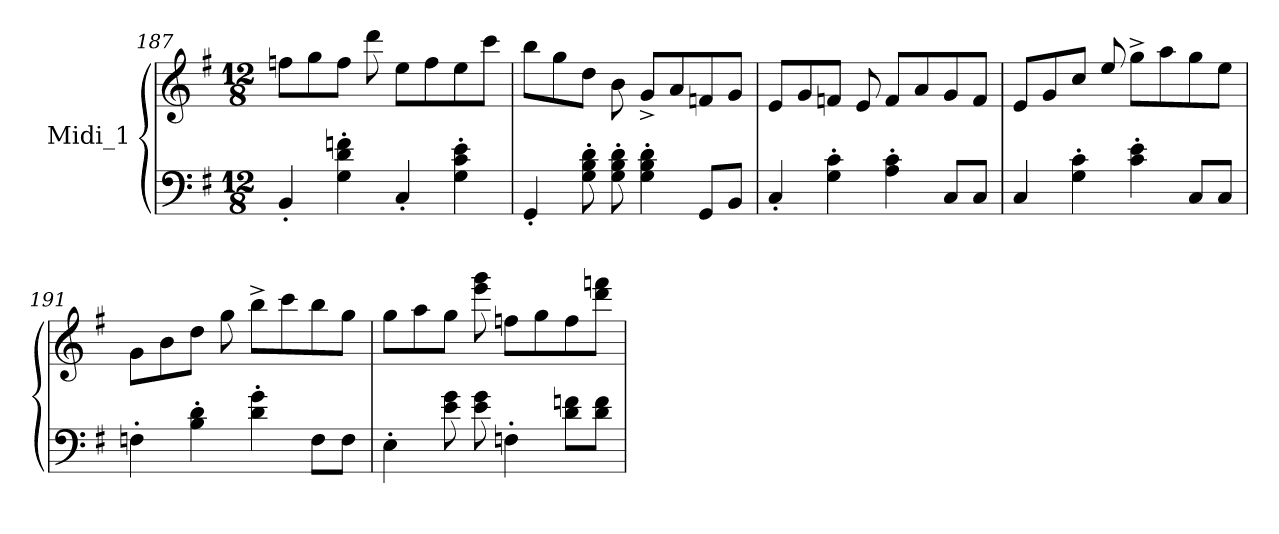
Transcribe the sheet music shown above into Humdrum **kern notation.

**kern	**kern
*part1	*part1
*staff2	*staff1
*I"Midi_1	*
*clefF4	*clefG2
*k[f#]	*k[f#]
*G:	*G:
*M12/8	*M12/8
=187	=187
4BB'/	8ffn\L
.	8gg\
4G\' 4d\' 4fn\'	8ff\J
.	8ddd\
4C'/	8ee\L
.	8ff\
4G\' 4c\' 4e\'	8ee\
.	8ccc\J
!!LO:PB:g=z
=188	=188
4GG'/	8bb\L
.	8gg\
8G\' 8B\' 8d\'	8dd\J
8G\' 8B\' 8d\'	8b\
4G\' 4B\' 4d\'	8g^/L
.	8a/
8GG/L	8fn/
8BB/J	8g/J
=189	=189
4C'/	8e/L
.	8g/
4G\' 4c\'	8fn/J
.	8e/
4A\' 4c\'	8f/L
.	8a/
8C/L	8g/
8C/J	8f/J
=190	=190
4C/	8e/L
.	8g/
4G\' 4c\'	8cc/J
.	8ee/
4c\' 4e\'	8gg^\L
.	8aa\
8C/L	8gg\
8C/J	8ee\J
=191	=191
4Fn'\	8g\L
.	8b\
4B\' 4d\'	8dd\J
.	8gg\
4d\' 4g\'	8bb^\L
.	8ccc\
8F\L	8bb\
8F\J	8gg\J
=192	=192
4E'\	8gg\L
.	8aa\
8e\ 8g\	8gg\J
8e\ 8g\	8eee\ 8ggg\
4Fn'\	8ffn\L
.	8gg\
8d\ 8fn\L	8ff\
8d\ 8f\J	8ddd\ 8fffn\J
=	=
*-	*-
